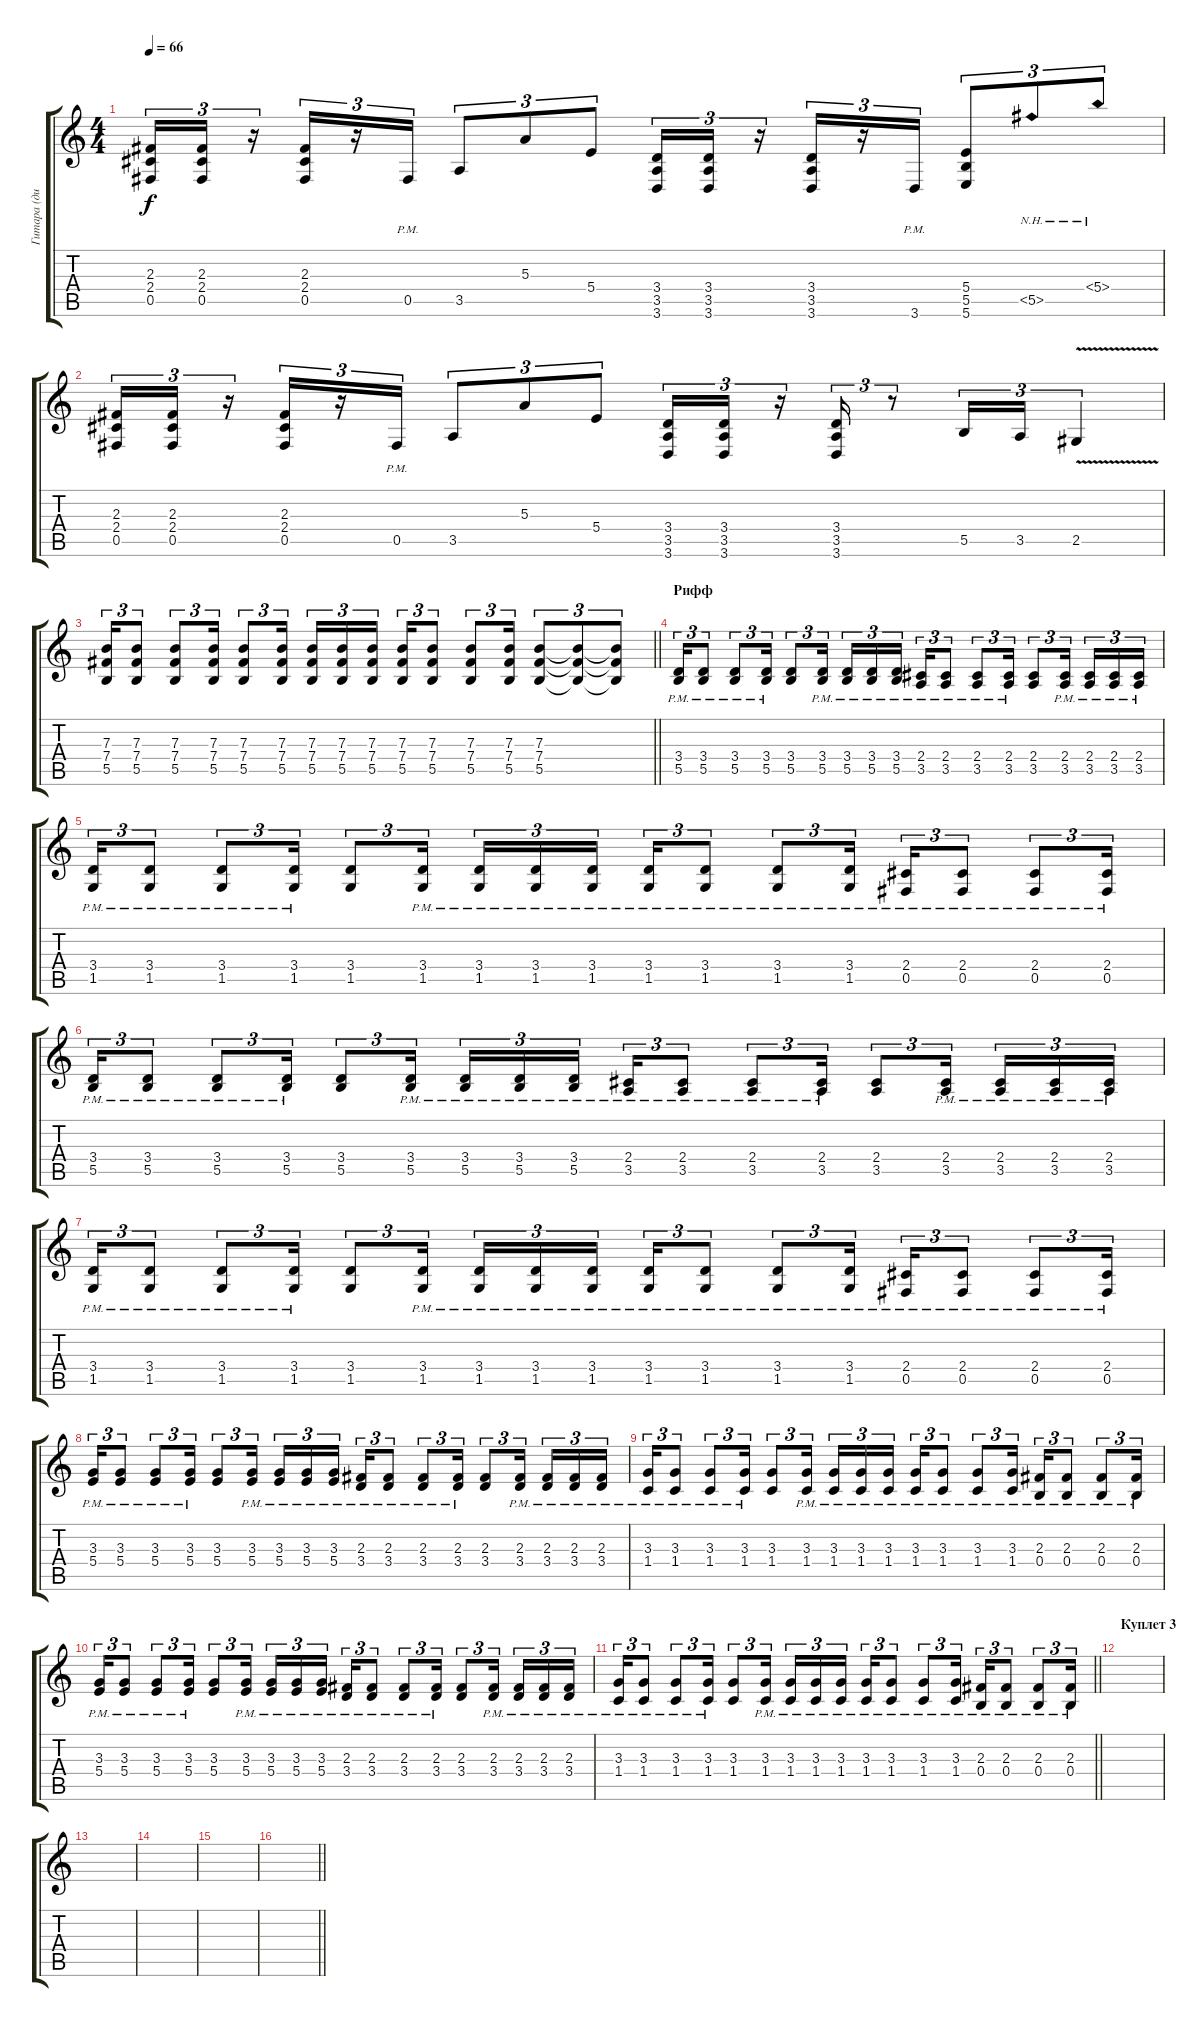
\track ("Гитара (дист.)" "Гитара (ди") {instrument distortionguitar}
\staff {score tabs}
\tuning (Db4 Ab3 E3 B2 Gb2 B1) {hide}
\ts (4 4)
\tempo 66
\clef g2
\ks c
(2.3 2.4 0.5).16{tu (3 2) dy f} (2.3 2.4 0.5).16{tu (3 2)} r.16{tu (3 2)} (2.3 2.4 0.5).16{tu (3 2)} r.16{tu (3 2)} 0.5{pm}.16{tu (3 2)} 3.5.8{tu (3 2)} 5.3.8{tu (3 2)} 5.4.8{tu (3 2)} (3.4 3.5 3.6).16{tu (3 2)} (3.4 3.5 3.6).16{tu (3 2)} r.16{tu (3 2)} (3.4 3.5 3.6).16{tu (3 2)} r.16{tu (3 2)} 3.6{pm}.16{tu (3 2)} (5.4 5.5 5.6).8{tu (3 2)} 5.5{nh}.8{tu (3 2)} 5.4{nh}.8{tu (3 2)} |
(2.3 2.4 0.5).16{tu (3 2)} (2.3 2.4 0.5).16{tu (3 2)} r.16{tu (3 2)} (2.3 2.4 0.5).16{tu (3 2)} r.16{tu (3 2)} 0.5{pm}.16{tu (3 2)} 3.5.8{tu (3 2)} 5.3.8{tu (3 2)} 5.4.8{tu (3 2)} (3.4 3.5 3.6).16{tu (3 2)} (3.4 3.5 3.6).16{tu (3 2)} r.16{tu (3 2)} (3.4 3.5 3.6).16{tu (3 2)} r.8{tu (3 2)} 5.5.16{tu (3 2)} 3.5.16{tu (3 2)} 2.5{v}.4{tu (3 2)} |
\barLineRight lightlight
(7.3 7.4 5.5).16{tu (3 2)} (7.3 7.4 5.5).8{tu (3 2)} (7.3 7.4 5.5).8{tu (3 2)} (7.3 7.4 5.5).16{tu (3 2)} (7.3 7.4 5.5).8{tu (3 2)} (7.3 7.4 5.5).16{tu (3 2) beam splitsecondary} (7.3 7.4 5.5).16{tu (3 2)} (7.3 7.4 5.5).16{tu (3 2)} (7.3 7.4 5.5).16{tu (3 2)} (7.3 7.4 5.5).16{tu (3 2)} (7.3 7.4 5.5).8{tu (3 2)} (7.3 7.4 5.5).8{tu (3 2)} (7.3 7.4 5.5).16{tu (3 2)} (7.3 7.4 5.5).8{tu (3 2)} (7.3{t} 7.4{t} 5.5{t}).8{tu (3 2)} (7.3{t} 7.4{t} 5.5{t}).8{tu (3 2)} |
\section ("" "Рифф")
(3.4{pm} 5.5{pm}).16{tu (3 2)} (3.4{pm} 5.5{pm}).8{tu (3 2)} (3.4{pm} 5.5{pm}).8{tu (3 2)} (3.4{pm} 5.5{pm}).16{tu (3 2)} (3.4 5.5).8{tu (3 2)} (3.4{pm} 5.5{pm}).16{tu (3 2) beam splitsecondary} (3.4{pm} 5.5{pm}).16{tu (3 2)} (3.4{pm} 5.5{pm}).16{tu (3 2)} (3.4{pm} 5.5{pm}).16{tu (3 2)} (2.4{pm} 3.5{pm}).16{tu (3 2)} (2.4{pm} 3.5{pm}).8{tu (3 2)} (2.4{pm} 3.5{pm}).8{tu (3 2)} (2.4{pm} 3.5{pm}).16{tu (3 2)} (2.4 3.5).8{tu (3 2)} (2.4{pm} 3.5{pm}).16{tu (3 2) beam splitsecondary} (2.4{pm} 3.5{pm}).16{tu (3 2)} (2.4{pm} 3.5{pm}).16{tu (3 2)} (2.4{pm} 3.5{pm}).16{tu (3 2)} |
(3.4{pm} 1.5{pm}).16{tu (3 2)} (3.4{pm} 1.5{pm}).8{tu (3 2)} (3.4{pm} 1.5{pm}).8{tu (3 2)} (3.4{pm} 1.5{pm}).16{tu (3 2)} (3.4 1.5).8{tu (3 2)} (3.4{pm} 1.5{pm}).16{tu (3 2) beam splitsecondary} (3.4{pm} 1.5{pm}).16{tu (3 2)} (3.4{pm} 1.5{pm}).16{tu (3 2)} (3.4{pm} 1.5{pm}).16{tu (3 2)} (3.4{pm} 1.5{pm}).16{tu (3 2)} (3.4{pm} 1.5{pm}).8{tu (3 2)} (3.4{pm} 1.5{pm}).8{tu (3 2)} (3.4{pm} 1.5{pm}).16{tu (3 2)} (2.4{pm} 0.5{pm}).16{tu (3 2)} (2.4{pm} 0.5{pm}).8{tu (3 2)} (2.4{pm} 0.5{pm}).8{tu (3 2)} (2.4{pm} 0.5{pm}).16{tu (3 2)} |
(3.4{pm} 5.5{pm}).16{tu (3 2)} (3.4{pm} 5.5{pm}).8{tu (3 2)} (3.4{pm} 5.5{pm}).8{tu (3 2)} (3.4{pm} 5.5{pm}).16{tu (3 2)} (3.4 5.5).8{tu (3 2)} (3.4{pm} 5.5{pm}).16{tu (3 2) beam splitsecondary} (3.4{pm} 5.5{pm}).16{tu (3 2)} (3.4{pm} 5.5{pm}).16{tu (3 2)} (3.4{pm} 5.5{pm}).16{tu (3 2)} (2.4{pm} 3.5{pm}).16{tu (3 2)} (2.4{pm} 3.5{pm}).8{tu (3 2)} (2.4{pm} 3.5{pm}).8{tu (3 2)} (2.4{pm} 3.5{pm}).16{tu (3 2)} (2.4 3.5).8{tu (3 2)} (2.4{pm} 3.5{pm}).16{tu (3 2) beam splitsecondary} (2.4{pm} 3.5{pm}).16{tu (3 2)} (2.4{pm} 3.5{pm}).16{tu (3 2)} (2.4{pm} 3.5{pm}).16{tu (3 2)} |
(3.4{pm} 1.5{pm}).16{tu (3 2)} (3.4{pm} 1.5{pm}).8{tu (3 2)} (3.4{pm} 1.5{pm}).8{tu (3 2)} (3.4{pm} 1.5{pm}).16{tu (3 2)} (3.4 1.5).8{tu (3 2)} (3.4{pm} 1.5{pm}).16{tu (3 2) beam splitsecondary} (3.4{pm} 1.5{pm}).16{tu (3 2)} (3.4{pm} 1.5{pm}).16{tu (3 2)} (3.4{pm} 1.5{pm}).16{tu (3 2)} (3.4{pm} 1.5{pm}).16{tu (3 2)} (3.4{pm} 1.5{pm}).8{tu (3 2)} (3.4{pm} 1.5{pm}).8{tu (3 2)} (3.4{pm} 1.5{pm}).16{tu (3 2)} (2.4{pm} 0.5{pm}).16{tu (3 2)} (2.4{pm} 0.5{pm}).8{tu (3 2)} (2.4{pm} 0.5{pm}).8{tu (3 2)} (2.4{pm} 0.5{pm}).16{tu (3 2)} |
(3.3{pm} 5.4{pm}).16{tu (3 2)} (3.3{pm} 5.4{pm}).8{tu (3 2)} (3.3{pm} 5.4{pm}).8{tu (3 2)} (3.3{pm} 5.4{pm}).16{tu (3 2)} (3.3 5.4).8{tu (3 2)} (3.3{pm} 5.4{pm}).16{tu (3 2) beam splitsecondary} (3.3{pm} 5.4{pm}).16{tu (3 2)} (3.3{pm} 5.4{pm}).16{tu (3 2)} (3.3{pm} 5.4{pm}).16{tu (3 2)} (2.3{pm} 3.4{pm}).16{tu (3 2)} (2.3{pm} 3.4{pm}).8{tu (3 2)} (2.3{pm} 3.4{pm}).8{tu (3 2)} (2.3{pm} 3.4{pm}).16{tu (3 2)} (2.3 3.4).8{tu (3 2)} (2.3{pm} 3.4{pm}).16{tu (3 2) beam splitsecondary} (2.3{pm} 3.4{pm}).16{tu (3 2)} (2.3{pm} 3.4{pm}).16{tu (3 2)} (2.3{pm} 3.4{pm}).16{tu (3 2)} |
(3.3{pm} 1.4{pm}).16{tu (3 2)} (3.3{pm} 1.4{pm}).8{tu (3 2)} (3.3{pm} 1.4{pm}).8{tu (3 2)} (3.3{pm} 1.4{pm}).16{tu (3 2)} (3.3 1.4).8{tu (3 2)} (3.3{pm} 1.4{pm}).16{tu (3 2) beam splitsecondary} (3.3{pm} 1.4{pm}).16{tu (3 2)} (3.3{pm} 1.4{pm}).16{tu (3 2)} (3.3{pm} 1.4{pm}).16{tu (3 2)} (3.3{pm} 1.4{pm}).16{tu (3 2)} (3.3{pm} 1.4{pm}).8{tu (3 2)} (3.3{pm} 1.4{pm}).8{tu (3 2)} (3.3{pm} 1.4{pm}).16{tu (3 2)} (2.3{pm} 0.4{pm}).16{tu (3 2)} (2.3{pm} 0.4{pm}).8{tu (3 2)} (2.3{pm} 0.4{pm}).8{tu (3 2)} (2.3{pm} 0.4{pm}).16{tu (3 2)} |
(3.3{pm} 5.4{pm}).16{tu (3 2)} (3.3{pm} 5.4{pm}).8{tu (3 2)} (3.3{pm} 5.4{pm}).8{tu (3 2)} (3.3{pm} 5.4{pm}).16{tu (3 2)} (3.3 5.4).8{tu (3 2)} (3.3{pm} 5.4{pm}).16{tu (3 2) beam splitsecondary} (3.3{pm} 5.4{pm}).16{tu (3 2)} (3.3{pm} 5.4{pm}).16{tu (3 2)} (3.3{pm} 5.4{pm}).16{tu (3 2)} (2.3{pm} 3.4{pm}).16{tu (3 2)} (2.3{pm} 3.4{pm}).8{tu (3 2)} (2.3{pm} 3.4{pm}).8{tu (3 2)} (2.3{pm} 3.4{pm}).16{tu (3 2)} (2.3 3.4).8{tu (3 2)} (2.3{pm} 3.4{pm}).16{tu (3 2) beam splitsecondary} (2.3{pm} 3.4{pm}).16{tu (3 2)} (2.3{pm} 3.4{pm}).16{tu (3 2)} (2.3{pm} 3.4{pm}).16{tu (3 2)} |
\barLineRight lightlight
(3.3{pm} 1.4{pm}).16{tu (3 2)} (3.3{pm} 1.4{pm}).8{tu (3 2)} (3.3{pm} 1.4{pm}).8{tu (3 2)} (3.3{pm} 1.4{pm}).16{tu (3 2)} (3.3 1.4).8{tu (3 2)} (3.3{pm} 1.4{pm}).16{tu (3 2) beam splitsecondary} (3.3{pm} 1.4{pm}).16{tu (3 2)} (3.3{pm} 1.4{pm}).16{tu (3 2)} (3.3{pm} 1.4{pm}).16{tu (3 2)} (3.3{pm} 1.4{pm}).16{tu (3 2)} (3.3{pm} 1.4{pm}).8{tu (3 2)} (3.3{pm} 1.4{pm}).8{tu (3 2)} (3.3{pm} 1.4{pm}).16{tu (3 2)} (2.3{pm} 0.4{pm}).16{tu (3 2)} (2.3{pm} 0.4{pm}).8{tu (3 2)} (2.3{pm} 0.4{pm}).8{tu (3 2)} (2.3{pm} 0.4{pm}).16{tu (3 2)} |
\section ("" "Куплет 3")
|
|
|
|
\barLineRight lightlight
